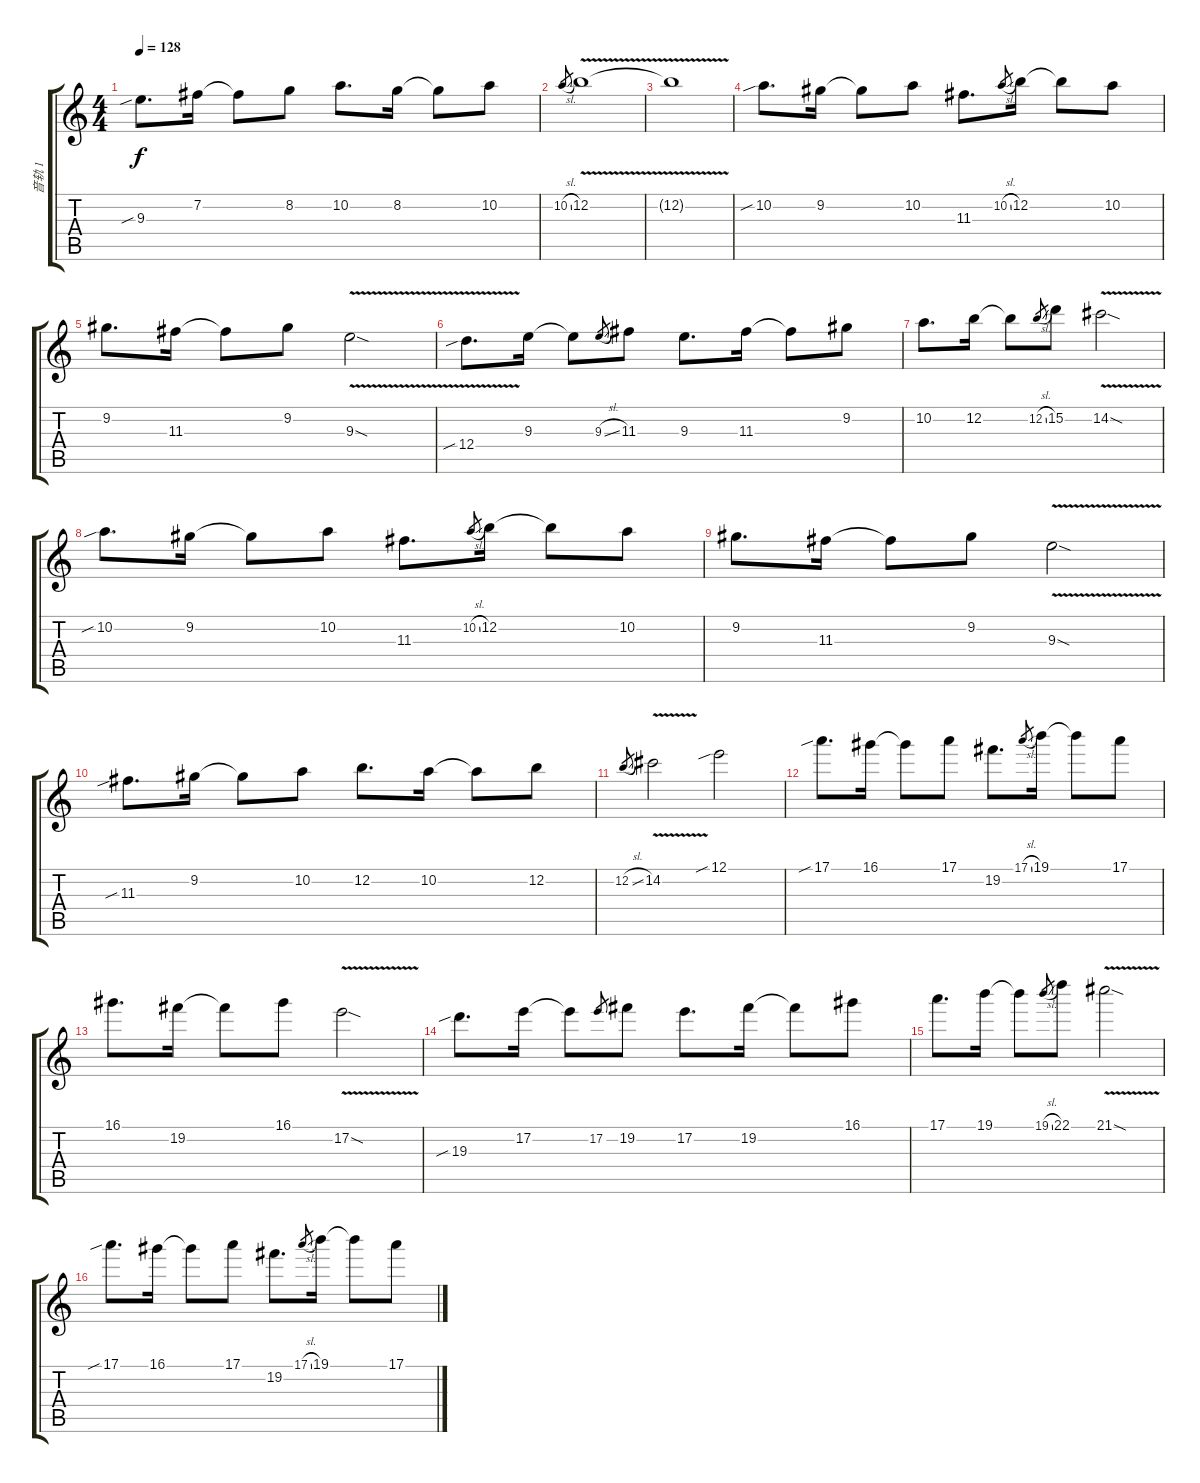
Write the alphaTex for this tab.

\track ("音轨 1" "音轨 1") {instrument distortionguitar}
\staff {score tabs}
\tuning (E4 B3 G3 D3 A2 E2) {hide}
\ts (4 4)
\tempo 128
\clef g2
\ks c
9.3{sib}.8{d dy f} 7.2.16 7.2{t}.8 8.2.8 10.2.8{d} 8.2.16 8.2{t}.8 10.2.8 |
10.2{sl}.8{gr} 12.2{v}.1 |
12.2{t}.1 |
10.2{sib}.8{d} 9.2.16 9.2{t}.8 10.2.8 11.3.8{d} 10.2{sl}.8{gr} 12.2.16 12.2{t}.8 10.2.8 |
9.2.8{d} 11.3.16 11.3{t}.8 9.2.8 9.3{v sod}.2 |
12.4{v sib}.8{d} 9.3.16 9.3{t}.8 9.3{sl}.8{gr} 11.3.8 9.3.8{d} 11.3.16 11.3{t}.8 9.2.8 |
10.2.8{d} 12.2.16 12.2{t}.8 12.2{sl}.8{gr} 15.2.8 14.2{v sod}.2 |
10.2{sib}.8{d} 9.2.16 9.2{t}.8 10.2.8 11.3.8{d} 10.2{sl}.8{gr} 12.2.16 12.2{t}.8 10.2.8 |
9.2.8{d} 11.3.16 11.3{t}.8 9.2.8 9.3{v sod}.2 |
11.3{sib}.8{d} 9.2.16 9.2{t}.8 10.2.8 12.2.8{d} 10.2.16 10.2{t}.8 12.2.8 |
12.2{sl}.8{gr} 14.2{v}.2 12.1{sib}.2 |
17.1{sib}.8{d} 16.1.16 16.1{t}.8 17.1.8 19.2.8{d} 17.1{sl}.8{gr} 19.1.16 19.1{t}.8 17.1.8 |
16.1.8{d} 19.2.16 19.2{t}.8 16.1.8 17.2{v sod}.2 |
19.3{sib}.8{d} 17.2.16 17.2{t}.8 17.2.8{gr} 19.2.8 17.2.8{d} 19.2.16 19.2{t}.8 16.1.8 |
17.1.8{d} 19.1.16 19.1{t}.8 19.1{sl}.8{gr} 22.1.8 21.1{v sod}.2 |
17.1{sib}.8{d} 16.1.16 16.1{t}.8 17.1.8 19.2.8{d} 17.1{sl}.8{gr} 19.1.16 19.1{t}.8 17.1.8
